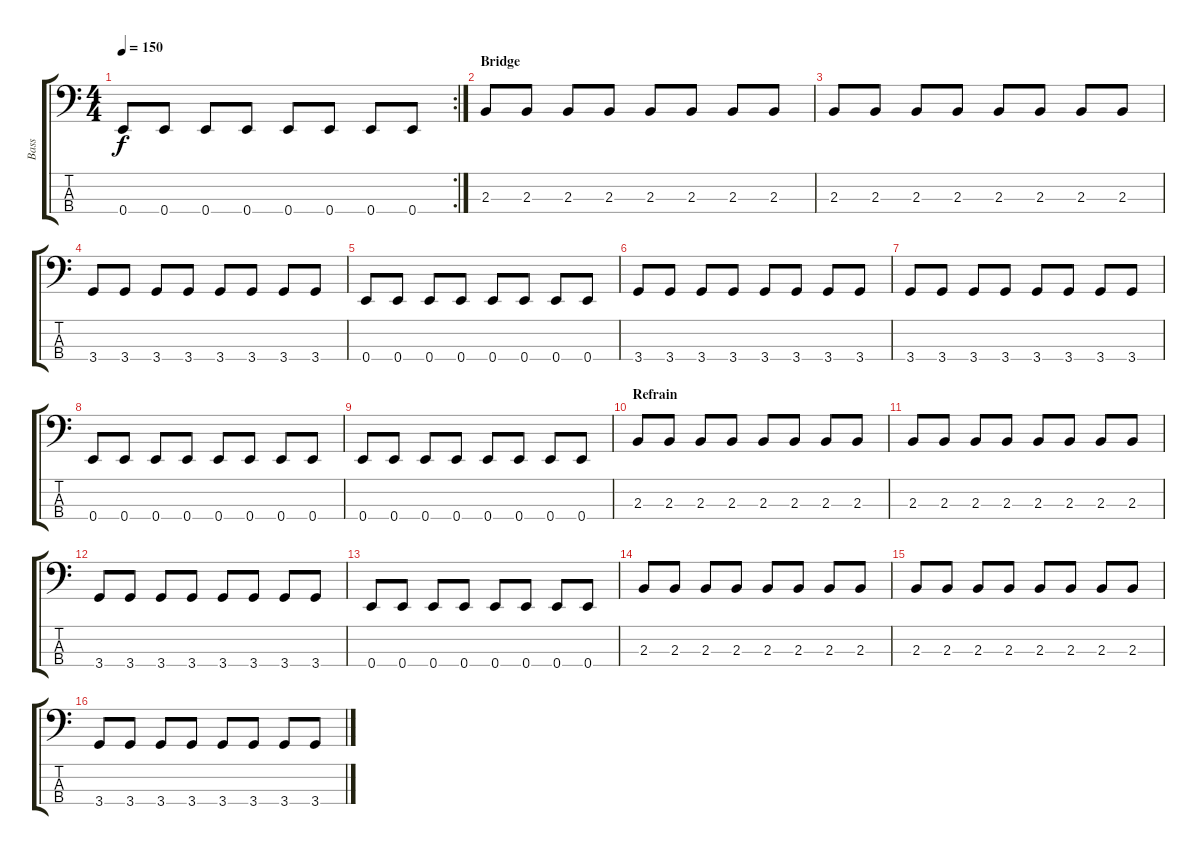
\track ("Bass" "Bass") {instrument electricbassfinger}
\staff {score tabs}
\tuning (G2 D2 A1 E1) {hide}
\rc 2
\ts (4 4)
\tempo 150
\clef f4
\ks c
0.4.8{dy f} 0.4.8 0.4.8 0.4.8 0.4.8 0.4.8 0.4.8 0.4.8 |
\section ("" "Bridge")
2.3.8 2.3.8 2.3.8 2.3.8 2.3.8 2.3.8 2.3.8 2.3.8 |
2.3.8 2.3.8 2.3.8 2.3.8 2.3.8 2.3.8 2.3.8 2.3.8 |
3.4.8 3.4.8 3.4.8 3.4.8 3.4.8 3.4.8 3.4.8 3.4.8 |
0.4.8 0.4.8 0.4.8 0.4.8 0.4.8 0.4.8 0.4.8 0.4.8 |
3.4.8 3.4.8 3.4.8 3.4.8 3.4.8 3.4.8 3.4.8 3.4.8 |
3.4.8 3.4.8 3.4.8 3.4.8 3.4.8 3.4.8 3.4.8 3.4.8 |
0.4.8 0.4.8 0.4.8 0.4.8 0.4.8 0.4.8 0.4.8 0.4.8 |
0.4.8 0.4.8 0.4.8 0.4.8 0.4.8 0.4.8 0.4.8 0.4.8 |
\section ("" "Refrain")
2.3.8 2.3.8 2.3.8 2.3.8 2.3.8 2.3.8 2.3.8 2.3.8 |
2.3.8 2.3.8 2.3.8 2.3.8 2.3.8 2.3.8 2.3.8 2.3.8 |
3.4.8 3.4.8 3.4.8 3.4.8 3.4.8 3.4.8 3.4.8 3.4.8 |
0.4.8 0.4.8 0.4.8 0.4.8 0.4.8 0.4.8 0.4.8 0.4.8 |
2.3.8 2.3.8 2.3.8 2.3.8 2.3.8 2.3.8 2.3.8 2.3.8 |
2.3.8 2.3.8 2.3.8 2.3.8 2.3.8 2.3.8 2.3.8 2.3.8 |
3.4.8 3.4.8 3.4.8 3.4.8 3.4.8 3.4.8 3.4.8 3.4.8
